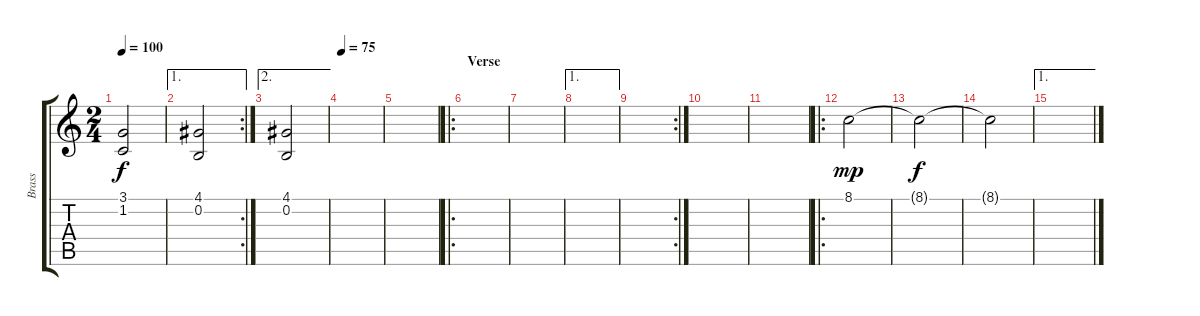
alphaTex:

\track ("Brass" "Brass") {instrument frenchhorn}
\staff {score tabs}
\tuning (E4 B3 G3 D3 A2 E2) {hide}
\ts (2 4)
\tempo 100
\clef g2
\ks c
(3.1 1.2).2{dy f} |
\ae 1
\rc 2
(4.1 0.2).2 |
\ae 2
(4.1 0.2).2 |
\tempo 75
|
|
\ro
\section ("" "Verse")
|
|
\ae 1
|
\rc 2
|
|
|
\ro
8.1.2{dy mp} |
8.1{t}.2{dy f} |
8.1{t}.2 |
\ae 1
